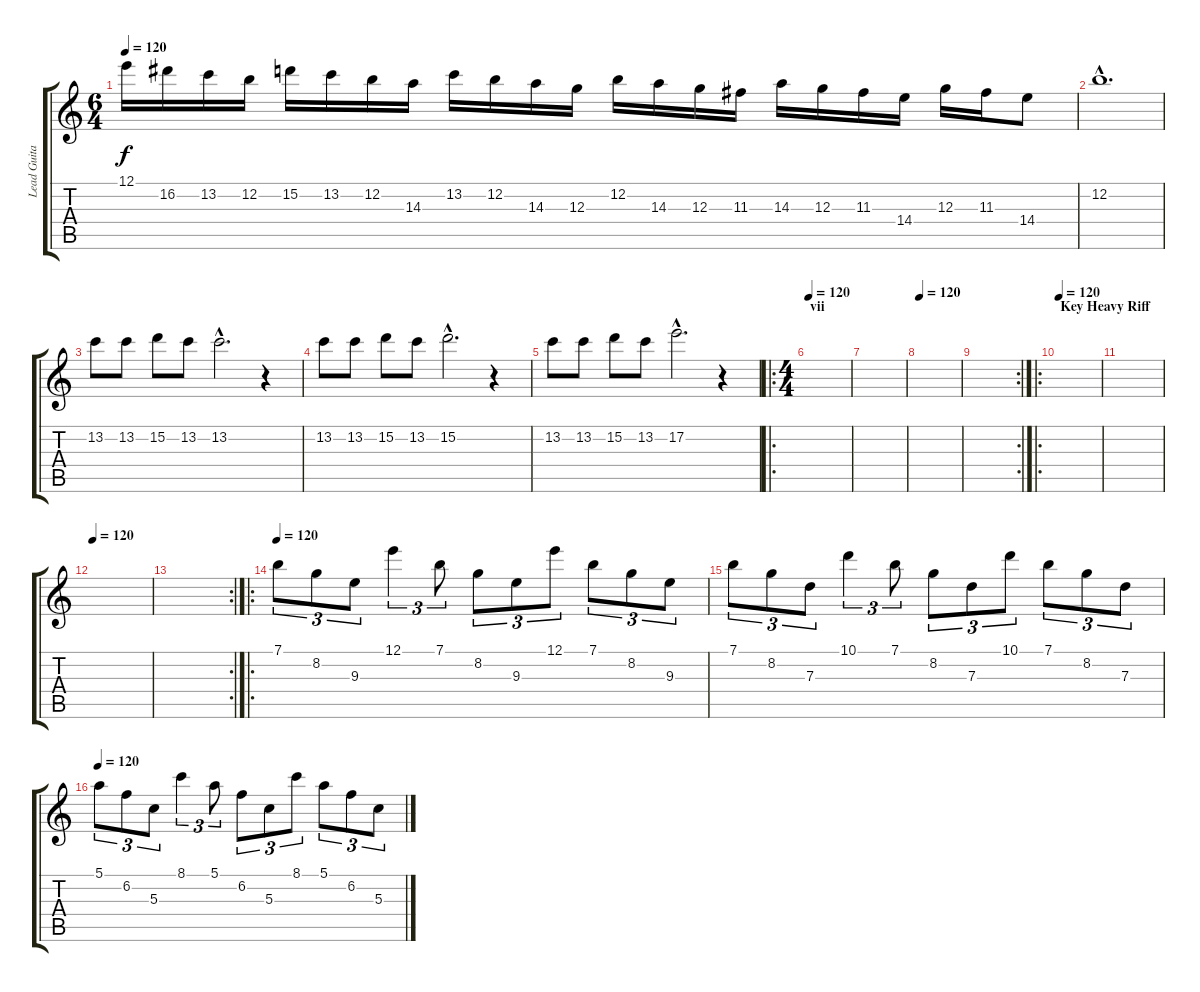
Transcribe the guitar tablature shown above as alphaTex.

\track ("Lead Guitar" "Lead Guita") {instrument distortionguitar}
\staff {score tabs}
\tuning (E4 B3 G3 D3 A2 E2) {hide}
\ts (6 4)
\tempo 120
\clef g2
\ks c
12.1.16{dy f} 16.2.16 13.2.16 12.2.16 15.2.16 13.2.16 12.2.16 14.3.16 13.2.16 12.2.16 14.3.16 12.3.16 12.2.16 14.3.16 12.3.16 11.3.16 14.3.16 12.3.16 11.3.16 14.4.16 12.3.16 11.3.16 14.4.8 |
12.2{hac}.1{d} |
13.2.8 13.2.8 15.2.8 13.2.8 13.2{hac}.2{d} r.4 |
13.2.8 13.2.8 15.2.8 13.2.8 15.2{hac}.2{d} r.4 |
13.2.8 13.2.8 15.2.8 13.2.8 17.2{hac}.2{d} r.4 |
\ro
\ts (4 4)
\section ("" "vii")
\tempo 120
|
|
\tempo 120
|
\rc 2
|
\ro
\section ("" "Key Heavy Riff")
\tempo 120
|
|
\tempo 120
|
\rc 2
|
\ro
\tempo 120
7.1.8{tu (3 2) instrument distortionguitar} 8.2.8{tu (3 2)} 9.3.8{tu (3 2)} 12.1.4{tu (3 2)} 7.1.8{tu (3 2)} 8.2.8{tu (3 2)} 9.3.8{tu (3 2)} 12.1.8{tu (3 2)} 7.1.8{tu (3 2)} 8.2.8{tu (3 2)} 9.3.8{tu (3 2)} |
7.1.8{tu (3 2)} 8.2.8{tu (3 2)} 7.3.8{tu (3 2)} 10.1.4{tu (3 2)} 7.1.8{tu (3 2)} 8.2.8{tu (3 2)} 7.3.8{tu (3 2)} 10.1.8{tu (3 2)} 7.1.8{tu (3 2)} 8.2.8{tu (3 2)} 7.3.8{tu (3 2)} |
\tempo 120
5.1.8{tu (3 2)} 6.2.8{tu (3 2)} 5.3.8{tu (3 2)} 8.1.4{tu (3 2)} 5.1.8{tu (3 2)} 6.2.8{tu (3 2)} 5.3.8{tu (3 2)} 8.1.8{tu (3 2)} 5.1.8{tu (3 2)} 6.2.8{tu (3 2)} 5.3.8{tu (3 2)}
